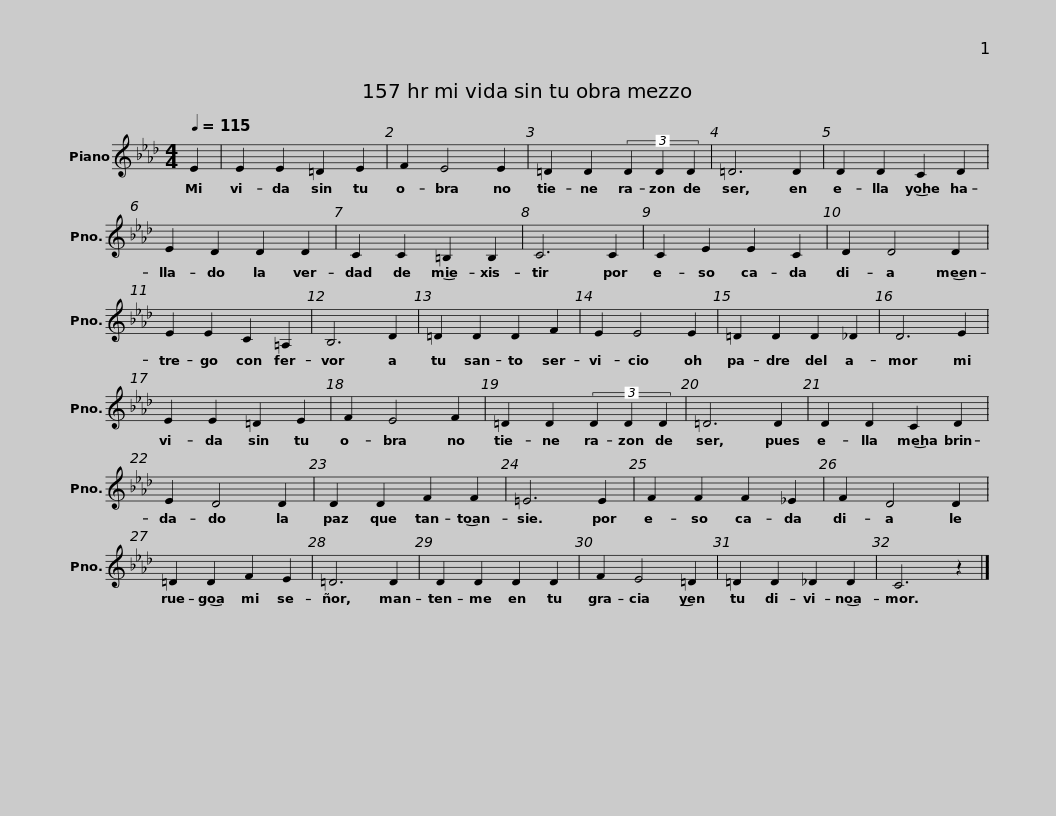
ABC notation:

X:1
L:1/8
Q:1/4=115
M:4/4
I:linebreak $
K:Ab
V:1 treble
V:1
 E2 | E2 E2 =D2 E2 | F2 E4 E2 | =D2 D2 (3D2 D2 D2 | =D6 D2 | %5
 D2 D2 C2 D2 | E2 D2 D2 D2 |$ C2 C2 =B,2 B,2 | C6 C2 | C2 E2 E2 C2 | %10
 D2 D4 D2 | E2 E2 C2 =A,2 | B,6 D2 | =D2 D2 D2 F2 |$ E2 E4 E2 | %15
 =D2 D2 D2 _D2 | D6 E2 | E2 E2 =D2 E2 | F2 E4 F2 | =D2 D2 (3D2 D2 D2 | %20
 =D6 D2 |$ D2 D2 C2 D2 | E2 D4 D2 | D2 D2 F2 F2 | =E6 E2 | %25
 F2 F2 F2 _E2 | F2 D4 D2 | =D2 D2 F2 E2 |$ =D6 D2 | D2 D2 D2 D2 | %30
 F2 E4 =D2 | =D2 D2 _D2 D2 | C6 z2 |] %33
